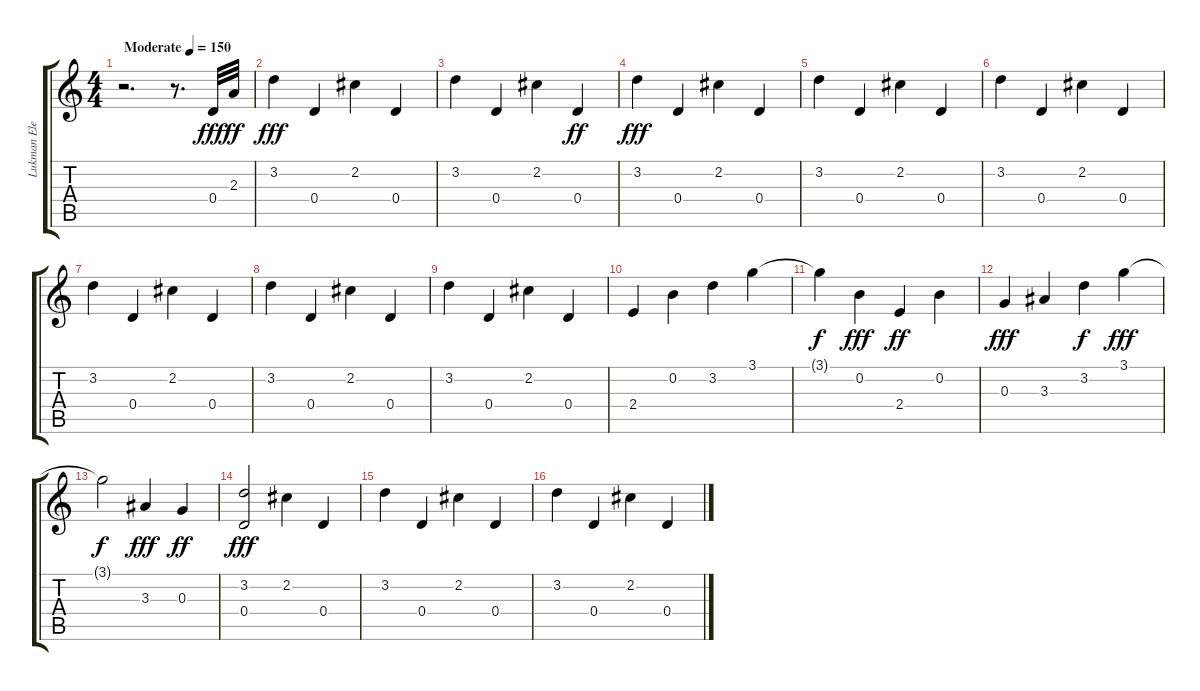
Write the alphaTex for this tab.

\track ("Lukman Elektrik" "Lukman Ele") {instrument electricguitarclean}
\staff {score tabs}
\tuning (E4 B3 G3 D3 A2 E2) {hide}
\ts (4 4)
\tempo (150 "Moderate")
\clef g2
\ks c
r.2{d dy fff instrument electricguitarclean} r.8{d} 0.4.32 2.3.32{dy ff} |
3.2.4{dy fff} 0.4.4 2.2.4 0.4.4 |
3.2.4 0.4.4 2.2.4 0.4.4{dy ff} |
3.2.4{dy fff} 0.4.4 2.2.4 0.4.4 |
3.2.4 0.4.4 2.2.4 0.4.4 |
3.2.4 0.4.4 2.2.4 0.4.4 |
3.2.4 0.4.4 2.2.4 0.4.4 |
3.2.4 0.4.4 2.2.4 0.4.4 |
3.2.4 0.4.4 2.2.4 0.4.4 |
2.4.4 0.2.4 3.2.4 3.1.4 |
3.1{t}.4{dy f} 0.2.4{dy fff} 2.4.4{dy ff} 0.2.4 |
0.3.4{dy fff} 3.3.4 3.2.4{dy f} 3.1.4{dy fff} |
3.1{t}.2{dy f} 3.3.4{dy fff} 0.3.4{dy ff} |
(3.2 0.4).2{dy fff} 2.2.4 0.4.4 |
3.2.4 0.4.4 2.2.4 0.4.4 |
3.2.4 0.4.4 2.2.4 0.4.4
